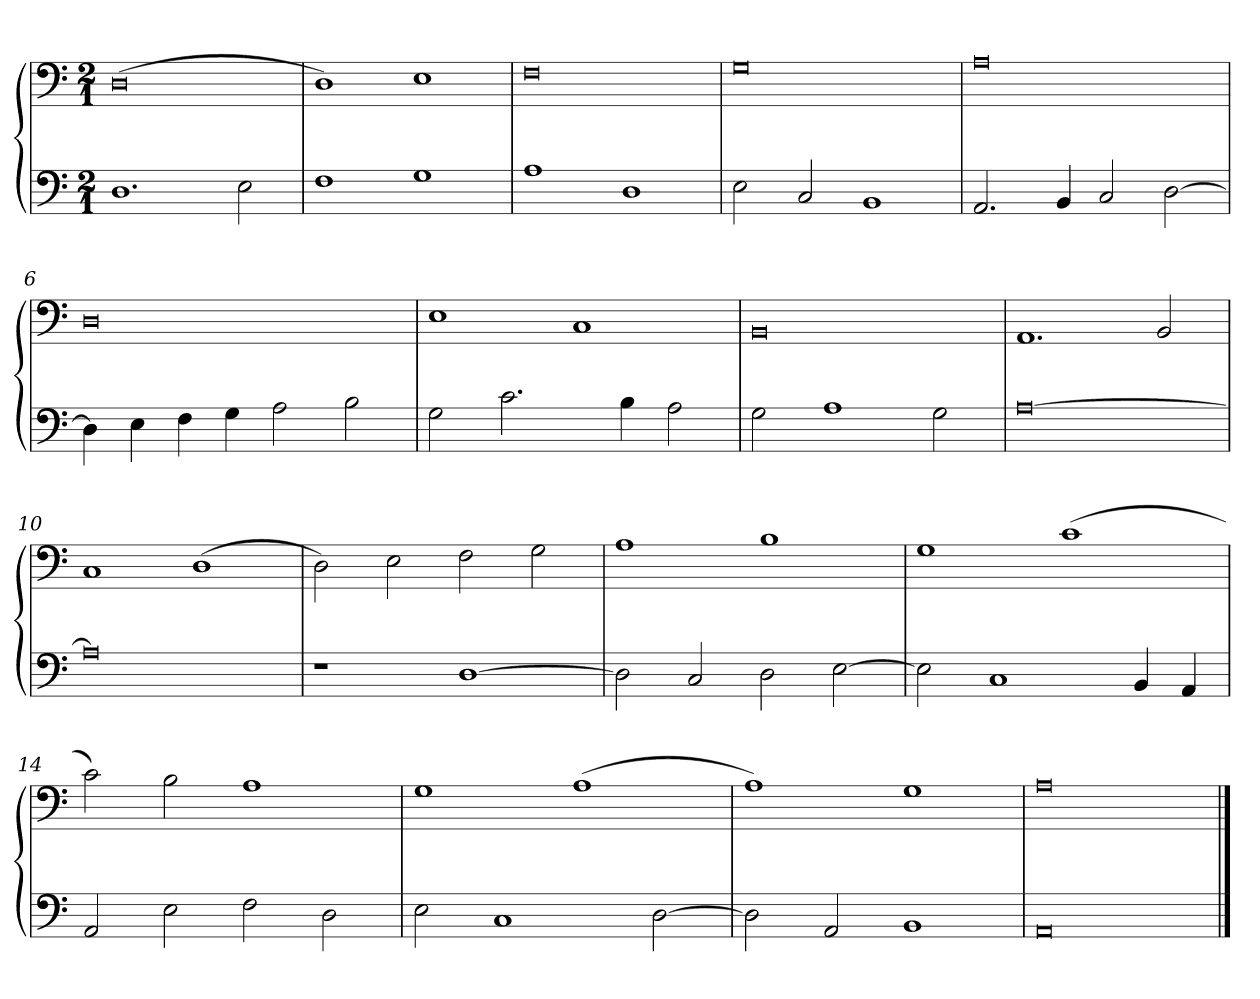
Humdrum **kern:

**kern	**kern
*part2	*part1
*staff2	*staff1
*clefF4	*clefF4
*k[]	*k[]
*M2/1	*M2/1
=1	=1
1.D	(>0D
2E	.
=2	=2
1F	1D)
1G	1E
=3	=3
1A	0F
1D	.
=4	=4
2E	0G
2C	.
1BB	.
=5	=5
2.AA	0A
4BB	.
2C	.
[2D	.
=6	=6
4D]	0D
4E	.
4F	.
4G	.
2A	.
2B	.
=7	=7
2G	1E
2.c	.
.	1C
4B	.
2A	.
=8	=8
2G	0BB
1A	.
2G	.
=9	=9
[0A	1.AA
.	2BB
=10	=10
0A]	1C
.	(>1D
=11	=11
1r	2D)
.	2E
[1D	2F
.	2G
=12	=12
2D]	1A
2C	.
2D	1B
[2E	.
=13	=13
2E]	1G
1C	.
.	(>1c
4BB	.
4AA	.
=14	=14
2AA	2c)
2E	2B
2F	1A
2D	.
=15	=15
2E	1G
1C	.
.	(>1A
[2D	.
=16	=16
2D]	1A)
2AA	.
1BB	1G
=17	=17
0AA	0A
==	==
*-	*-
